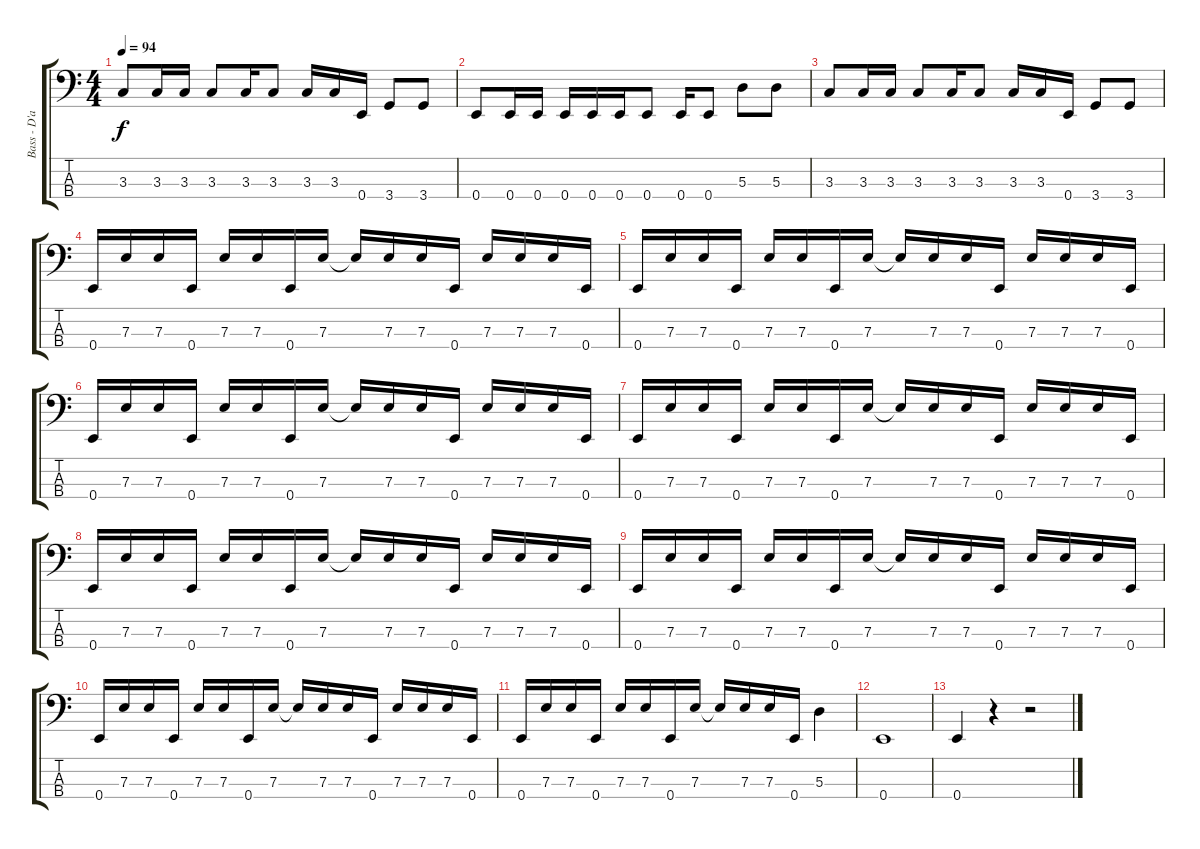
\track ("Bass - D'arcy" "Bass - D'a") {instrument electricbasspick}
\staff {score tabs}
\tuning (G2 D2 A1 E1) {hide}
\ts (4 4)
\tempo 94
\clef f4
\ks c
3.3.8{dy f} 3.3.16 3.3.16 3.3.8 3.3.16 3.3.8 3.3.16 3.3.16 0.4.16 3.4.8 3.4.8 |
0.4.8 0.4.16 0.4.16 0.4.16 0.4.16 0.4.16 0.4.8 0.4.16 0.4.8 5.3.8 5.3.8 |
3.3.8 3.3.16 3.3.16 3.3.8 3.3.16 3.3.8 3.3.16 3.3.16 0.4.16 3.4.8 3.4.8 |
0.4.16 7.3.16 7.3.16 0.4.16 7.3.16 7.3.16 0.4.16 7.3.16 7.3{t}.16 7.3.16 7.3.16 0.4.16 7.3.16 7.3.16 7.3.16 0.4.16 |
0.4.16 7.3.16 7.3.16 0.4.16 7.3.16 7.3.16 0.4.16 7.3.16 7.3{t}.16 7.3.16 7.3.16 0.4.16 7.3.16 7.3.16 7.3.16 0.4.16 |
0.4.16 7.3.16 7.3.16 0.4.16 7.3.16 7.3.16 0.4.16 7.3.16 7.3{t}.16 7.3.16 7.3.16 0.4.16 7.3.16 7.3.16 7.3.16 0.4.16 |
0.4.16 7.3.16 7.3.16 0.4.16 7.3.16 7.3.16 0.4.16 7.3.16 7.3{t}.16 7.3.16 7.3.16 0.4.16 7.3.16 7.3.16 7.3.16 0.4.16 |
0.4.16 7.3.16 7.3.16 0.4.16 7.3.16 7.3.16 0.4.16 7.3.16 7.3{t}.16 7.3.16 7.3.16 0.4.16 7.3.16 7.3.16 7.3.16 0.4.16 |
0.4.16 7.3.16 7.3.16 0.4.16 7.3.16 7.3.16 0.4.16 7.3.16 7.3{t}.16 7.3.16 7.3.16 0.4.16 7.3.16 7.3.16 7.3.16 0.4.16 |
0.4.16 7.3.16 7.3.16 0.4.16 7.3.16 7.3.16 0.4.16 7.3.16 7.3{t}.16 7.3.16 7.3.16 0.4.16 7.3.16 7.3.16 7.3.16 0.4.16 |
0.4.16 7.3.16 7.3.16 0.4.16 7.3.16 7.3.16 0.4.16 7.3.16 7.3{t}.16 7.3.16 7.3.16 0.4.16 5.3.4 |
0.4.1 |
0.4.4 r.4 r.2
